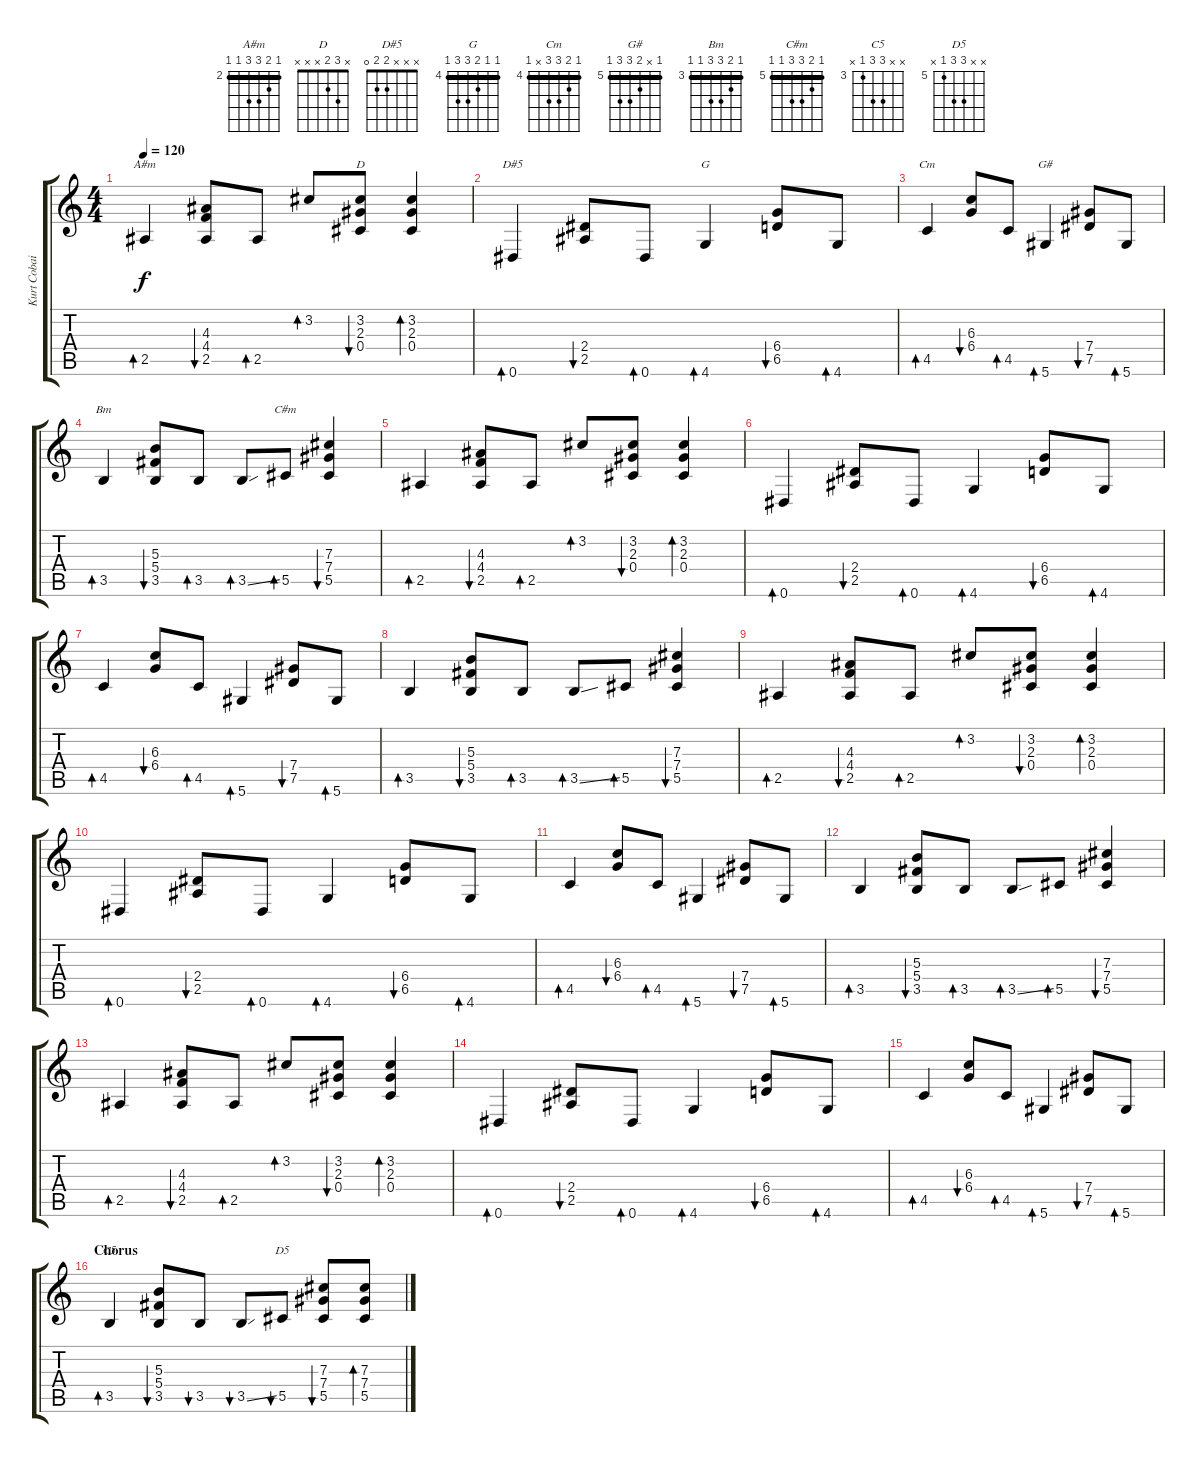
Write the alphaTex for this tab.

\track ("Kurt Cobain :Guitare:" "Kurt Cobai") {instrument electricguitarclean}
\staff {score tabs}
\tuning (Eb4 Bb3 Gb3 Db3 Ab2 Eb2) {hide}
\chord ("A#m" 2 3 4 4 2 2) {firstfret 2 barre 2}
\chord ("D" x 3 2 x x x)
\chord ("D#5" x x x 2 2 0)
\chord ("G" 4 4 5 6 6 4) {firstfret 4 barre 4}
\chord ("Cm" 4 5 6 6 x 4) {firstfret 4 barre 4}
\chord ("G#" 5 x 6 7 7 5) {firstfret 5 barre 5}
\chord ("Bm" 3 4 5 5 3 3) {firstfret 3 barre 3}
\chord ("C#m" 5 6 7 7 5 5) {firstfret 5 barre 5}
\chord ("C5" x x 5 5 3 x) {firstfret 3}
\chord ("D5" x x 7 7 5 x) {firstfret 5}
\ts (4 4)
\tempo 120
\clef g2
\ks c
2.5.4{bd 60 ch "A#m" dy f} (4.3 4.4 2.5).8{bu 60} 2.5.8{bd 60} 3.2.8{bd 60} (3.2 2.3 0.4).8{bu 60 ch "D"} (3.2 2.3 0.4).4{bd 60} |
0.6.4{bd 60 ch "D#5"} (2.4 2.5).8{bu 60} 0.6.8{bd 60} 4.6.4{bd 60 ch "G"} (6.4 6.5).8{bu 60} 4.6.8{bd 60} |
4.5.4{bd 60 ch "Cm"} (6.3 6.4).8{bu 60} 4.5.8{bd 60} 5.6.4{bd 60 ch "G#"} (7.4 7.5).8{bu 60} 5.6.8{bd 60} |
3.5.4{bd 60 ch "Bm"} (5.3 5.4 3.5).8{bu 60} 3.5.8{bd 60} 3.5{ss}.8{bd 60} 5.5.8{bd 60 ch "C#m"} (7.3 7.4 5.5).4{bu 60} |
2.5.4{bd 60} (4.3 4.4 2.5).8{bu 60} 2.5.8{bd 60} 3.2.8{bd 60} (3.2 2.3 0.4).8{bu 60} (3.2 2.3 0.4).4{bd 60} |
0.6.4{bd 60} (2.4 2.5).8{bu 60} 0.6.8{bd 60} 4.6.4{bd 60} (6.4 6.5).8{bu 60} 4.6.8{bd 60} |
4.5.4{bd 60} (6.3 6.4).8{bu 60} 4.5.8{bd 60} 5.6.4{bd 60} (7.4 7.5).8{bu 60} 5.6.8{bd 60} |
3.5.4{bd 60} (5.3 5.4 3.5).8{bu 60} 3.5.8{bd 60} 3.5{ss}.8{bd 60} 5.5.8{bd 60} (7.3 7.4 5.5).4{bu 60} |
2.5.4{bd 60} (4.3 4.4 2.5).8{bu 60} 2.5.8{bd 60} 3.2.8{bd 60} (3.2 2.3 0.4).8{bu 60} (3.2 2.3 0.4).4{bd 60} |
0.6.4{bd 60} (2.4 2.5).8{bu 60} 0.6.8{bd 60} 4.6.4{bd 60} (6.4 6.5).8{bu 60} 4.6.8{bd 60} |
4.5.4{bd 60} (6.3 6.4).8{bu 60} 4.5.8{bd 60} 5.6.4{bd 60} (7.4 7.5).8{bu 60} 5.6.8{bd 60} |
3.5.4{bd 60} (5.3 5.4 3.5).8{bu 60} 3.5.8{bd 60} 3.5{ss}.8{bd 60} 5.5.8{bd 60} (7.3 7.4 5.5).4{bu 60} |
2.5.4{bd 60} (4.3 4.4 2.5).8{bu 60} 2.5.8{bd 60} 3.2.8{bd 60} (3.2 2.3 0.4).8{bu 60} (3.2 2.3 0.4).4{bd 60} |
0.6.4{bd 60} (2.4 2.5).8{bu 60} 0.6.8{bd 60} 4.6.4{bd 60} (6.4 6.5).8{bu 60} 4.6.8{bd 60} |
4.5.4{bd 60} (6.3 6.4).8{bu 60} 4.5.8{bd 60} 5.6.4{bd 60} (7.4 7.5).8{bu 60} 5.6.8{bd 60} |
\section ("" "Chorus")
3.5.4{bd 60 ch "C5"} (5.3 5.4 3.5).8{bu 60} 3.5.8{bu 60} 3.5{ss}.8{bu 60} 5.5.8{bu 60 ch "D5"} (7.3 7.4 5.5).8{bu 60} (7.3 7.4 5.5).8{bd 60}
